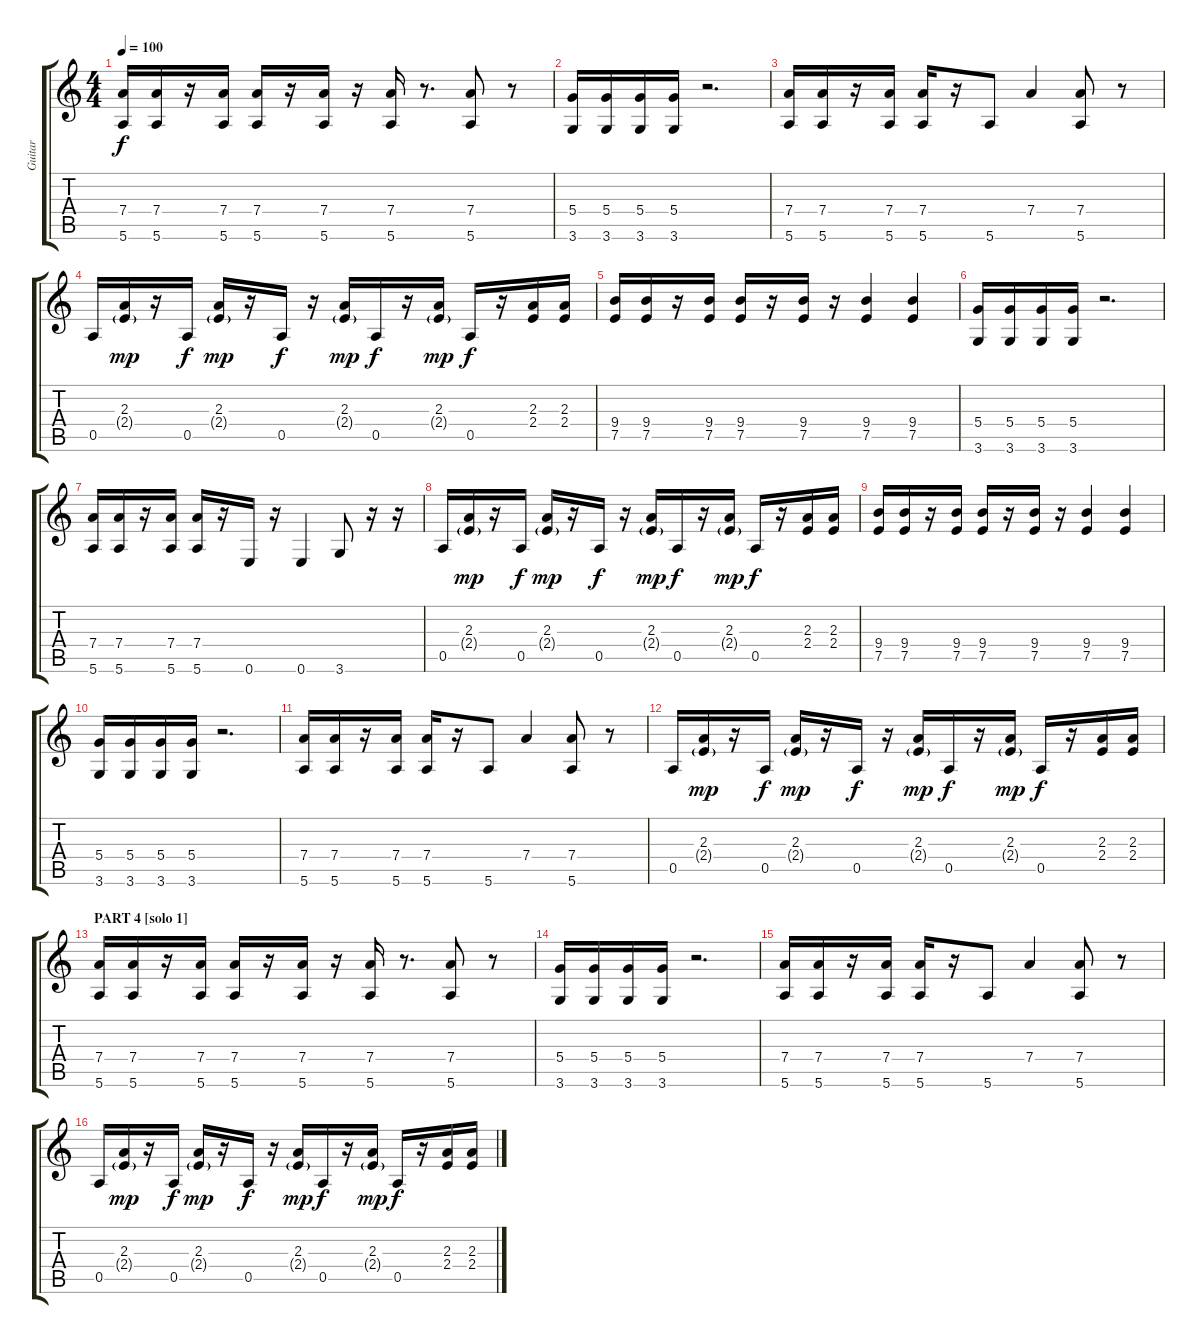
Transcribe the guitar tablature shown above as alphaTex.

\track ("Guitar" "Guitar") {instrument overdrivenguitar}
\staff {score tabs}
\tuning (E4 B3 G3 D3 A2 E2) {hide}
\ts (4 4)
\tempo 100
\clef g2
\ks c
(7.4 5.6).16{dy f} (7.4 5.6).16 r.16 (7.4 5.6).16 (7.4 5.6).16 r.16 (7.4 5.6).16 r.16 (7.4 5.6).16 r.8{d} (7.4 5.6).8 r.8 |
(5.4 3.6).16 (5.4 3.6).16 (5.4 3.6).16 (5.4 3.6).16 r.2{d} |
(7.4 5.6).16 (7.4 5.6).16 r.16 (7.4 5.6).16 (7.4 5.6).16 r.16 5.6.8 7.4.4 (7.4 5.6).8 r.8 |
0.5.16 (2.3 2.4{g}).16{dy mp} r.16 0.5.16{dy f} (2.3 2.4{g}).16{dy mp} r.16 0.5.16{dy f} r.16 (2.3 2.4{g}).16{dy mp} 0.5.16{dy f} r.16 (2.3 2.4{g}).16{dy mp} 0.5.16{dy f} r.16 (2.3 2.4).16 (2.3 2.4).16 |
(9.4 7.5).16 (9.4 7.5).16 r.16 (9.4 7.5).16 (9.4 7.5).16 r.16 (9.4 7.5).16 r.16 (9.4 7.5).4 (9.4 7.5).4 |
(5.4 3.6).16 (5.4 3.6).16 (5.4 3.6).16 (5.4 3.6).16 r.2{d} |
(7.4 5.6).16 (7.4 5.6).16 r.16 (7.4 5.6).16 (7.4 5.6).16 r.16 0.6.16 r.16 0.6.4 3.6.8 r.16 r.16 |
0.5.16 (2.3 2.4{g}).16{dy mp} r.16 0.5.16{dy f} (2.3 2.4{g}).16{dy mp} r.16 0.5.16{dy f} r.16 (2.3 2.4{g}).16{dy mp} 0.5.16{dy f} r.16 (2.3 2.4{g}).16{dy mp} 0.5.16{dy f} r.16 (2.3 2.4).16 (2.3 2.4).16 |
(9.4 7.5).16 (9.4 7.5).16 r.16 (9.4 7.5).16 (9.4 7.5).16 r.16 (9.4 7.5).16 r.16 (9.4 7.5).4 (9.4 7.5).4 |
(5.4 3.6).16 (5.4 3.6).16 (5.4 3.6).16 (5.4 3.6).16 r.2{d} |
(7.4 5.6).16 (7.4 5.6).16 r.16 (7.4 5.6).16 (7.4 5.6).16 r.16 5.6.8 7.4.4 (7.4 5.6).8 r.8 |
0.5.16 (2.3 2.4{g}).16{dy mp} r.16 0.5.16{dy f} (2.3 2.4{g}).16{dy mp} r.16 0.5.16{dy f} r.16 (2.3 2.4{g}).16{dy mp} 0.5.16{dy f} r.16 (2.3 2.4{g}).16{dy mp} 0.5.16{dy f} r.16 (2.3 2.4).16 (2.3 2.4).16 |
\section ("" "PART 4 [solo 1]")
(7.4 5.6).16 (7.4 5.6).16 r.16 (7.4 5.6).16 (7.4 5.6).16 r.16 (7.4 5.6).16 r.16 (7.4 5.6).16 r.8{d} (7.4 5.6).8 r.8 |
(5.4 3.6).16 (5.4 3.6).16 (5.4 3.6).16 (5.4 3.6).16 r.2{d} |
(7.4 5.6).16 (7.4 5.6).16 r.16 (7.4 5.6).16 (7.4 5.6).16 r.16 5.6.8 7.4.4 (7.4 5.6).8 r.8 |
0.5.16 (2.3 2.4{g}).16{dy mp} r.16 0.5.16{dy f} (2.3 2.4{g}).16{dy mp} r.16 0.5.16{dy f} r.16 (2.3 2.4{g}).16{dy mp} 0.5.16{dy f} r.16 (2.3 2.4{g}).16{dy mp} 0.5.16{dy f} r.16 (2.3 2.4).16 (2.3 2.4).16
